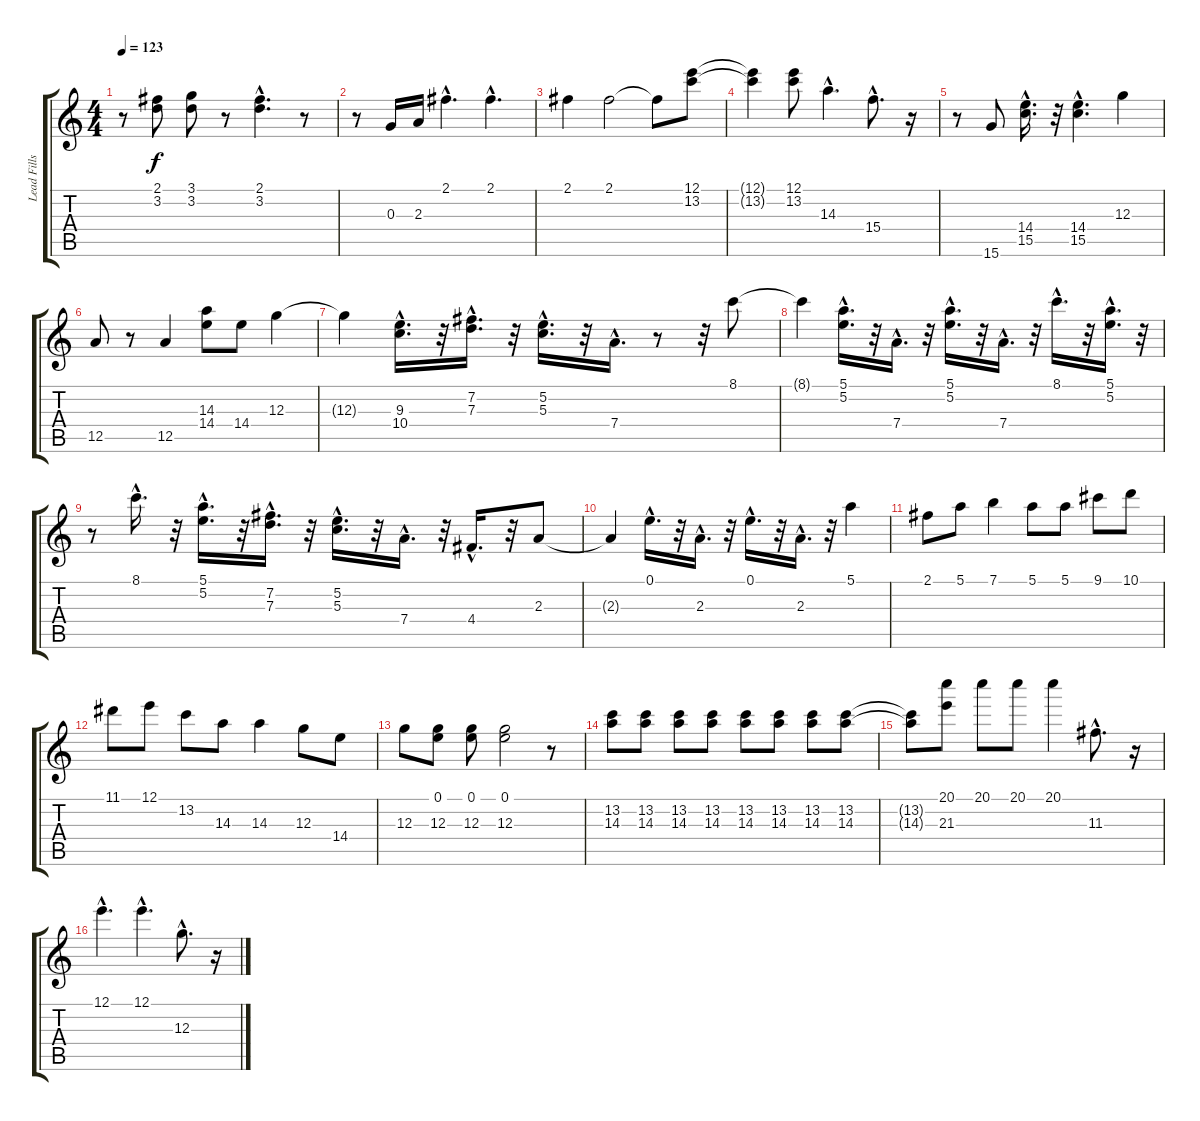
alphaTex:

\track ("Lead Fills 1" "Lead Fills") {instrument overdrivenguitar}
\staff {score tabs}
\tuning (E4 B3 G3 D3 A2 E2) {hide}
\ts (4 4)
\tempo 123
\clef g2
\ks c
r.8{dy f} (2.1 3.2).8 (3.1 3.2).8 r.8 (2.1{hac} 3.2{hac}).4{d} r.8 |
r.8 0.3.16 2.3.16 2.1{hac}.4{d} 2.1{hac}.4{d} |
2.1.4 2.1.2 2.1{t}.8 (12.1 13.2).8 |
(12.1{t} 13.2{t}).4 (12.1 13.2).8 14.3{hac}.4{d} 15.4{hac}.8{d} r.16 |
r.8 15.6.8 (14.4{hac} 15.5{hac}).16{d} r.32 (14.4{hac} 15.5{hac}).4{d} 12.3.4 |
12.5.8 r.8 12.5.4 (14.3 14.4).8 14.4.8 12.3.4 |
12.3{t}.4 (9.3{hac} 10.4{hac}).16{d} r.32 (7.2{hac} 7.3{hac}).16{d} r.32 (5.2{hac} 5.3{hac}).16{d} r.32 7.4{hac}.16{d} r.8 r.32 8.1.8 |
8.1{t}.4 (5.1{hac} 5.2{hac}).16{d} r.32 7.4{hac}.16{d} r.32 (5.1{hac} 5.2{hac}).16{d} r.32 7.4{hac}.16{d} r.32 8.1{hac}.16{d} r.32 (5.1{hac} 5.2{hac}).16{d} r.32 |
r.8 8.1{hac}.16{d} r.32 (5.1{hac} 5.2{hac}).16{d} r.32 (7.2{hac} 7.3{hac}).16{d} r.32 (5.2{hac} 5.3{hac}).16{d} r.32 7.4{hac}.16{d} r.32 4.4{hac}.16{d} r.32 2.3.8 |
2.3{t}.4 0.1{hac}.16{d} r.32 2.3{hac}.16{d} r.32 0.1{hac}.16{d} r.32 2.3{hac}.16{d} r.32 5.1.4 |
2.1.8 5.1.8 7.1.4 5.1.8 5.1.8 9.1.8 10.1.8 |
11.1.8 12.1.8 13.2.8 14.3.8 14.3.4 12.3.8 14.4.8 |
12.3.8 (0.1 12.3).8 (0.1 12.3).8 (0.1 12.3).2 r.8 |
(13.2 14.3).8 (13.2 14.3).8 (13.2 14.3).8 (13.2 14.3).8 (13.2 14.3).8 (13.2 14.3).8 (13.2 14.3).8 (13.2 14.3).8 |
(13.2{t} 14.3{t}).8 (20.1 21.3).8 20.1.8 20.1.8 20.1.4 11.3{hac}.8{d} r.16 |
12.1{hac}.4{d} 12.1{hac}.4{d} 12.3{hac}.8{d} r.16
